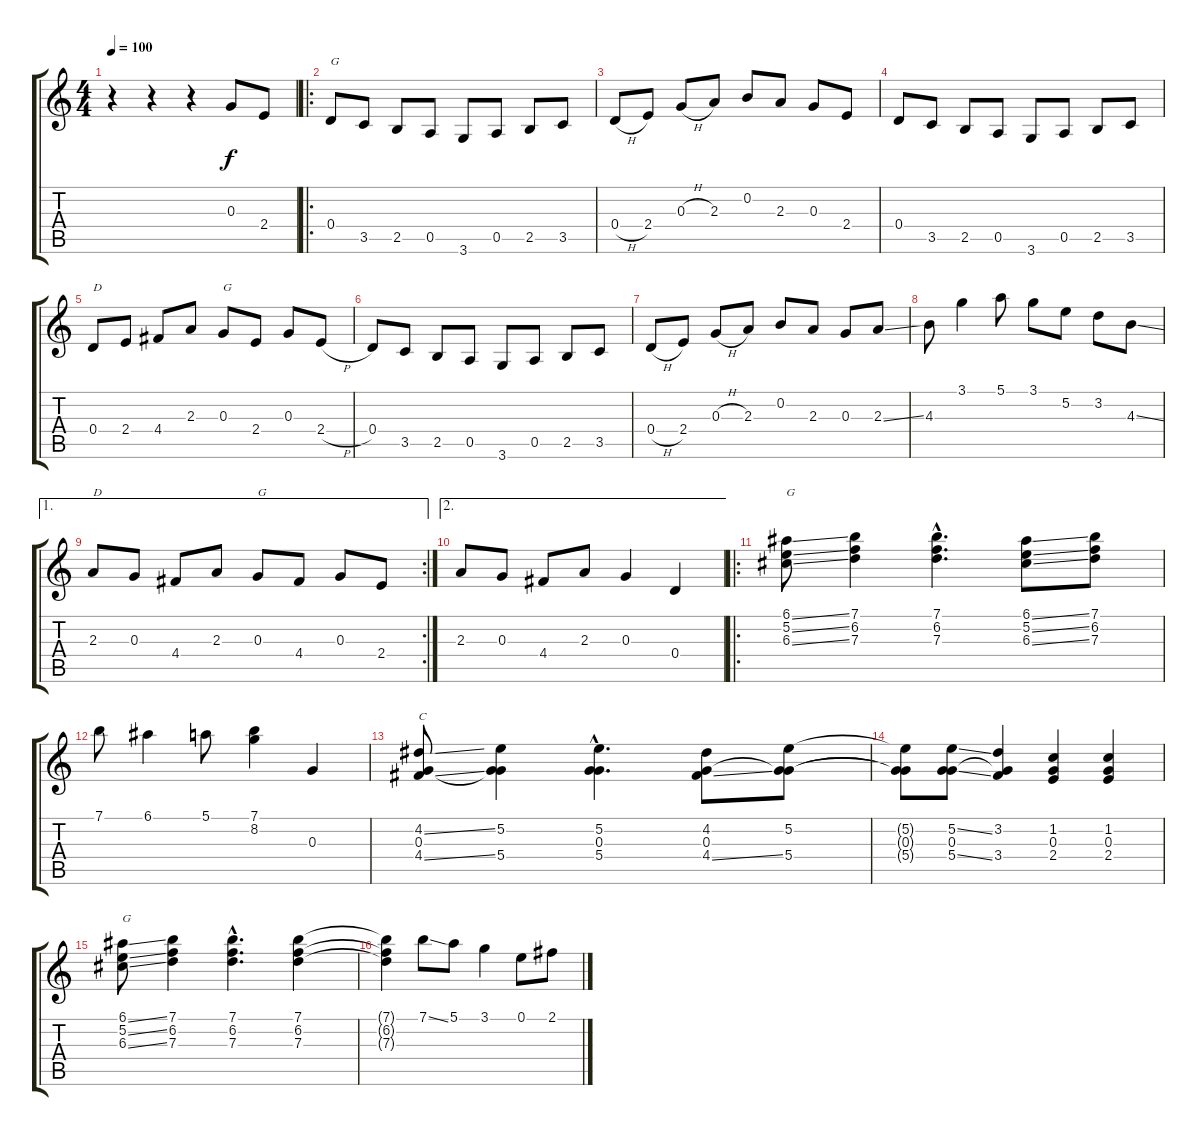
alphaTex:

\track "" {instrument acousticguitarnylon}
\staff {score tabs}
\tuning (E4 B3 G3 D3 A2 E2) {hide}
\ts (4 4)
\tempo 100
\clef g2
\ks c
r.4{dy f instrument acousticguitarnylon} r.4 r.4 0.3.8 2.4.8 |
\ro
0.4.8{txt "G"} 3.5.8 2.5.8 0.5.8 3.6.8 0.5.8 2.5.8 3.5.8 |
0.4{h}.8 2.4.8 0.3{h}.8 2.3.8 0.2.8 2.3.8 0.3.8 2.4.8 |
0.4.8 3.5.8 2.5.8 0.5.8 3.6.8 0.5.8 2.5.8 3.5.8 |
0.4.8{txt "D"} 2.4.8 4.4.8 2.3.8 0.3.8{txt "G"} 2.4.8 0.3.8 2.4{h}.8 |
0.4.8 3.5.8 2.5.8 0.5.8 3.6.8 0.5.8 2.5.8 3.5.8 |
0.4{h}.8 2.4.8 0.3{h}.8 2.3.8 0.2.8 2.3.8 0.3.8 2.3{ss}.8 |
4.3.8 3.1.4 5.1.8 3.1.8 5.2.8 3.2.8 4.3{ss}.8 |
\ae 1
\rc 2
2.3.8{txt "D"} 0.3.8 4.4.8 2.3.8 0.3.8{txt "G"} 4.4.8 0.3.8 2.4.8 |
\ae 2
2.3.8 0.3.8 4.4.8 2.3.8 0.3.4 0.4.4 |
\ro
(6.1{ss} 5.2{ss} 6.3{ss}).8{txt "G"} (7.1 6.2 7.3).4 (7.1{hac} 6.2{hac} 7.3{hac}).4{d} (6.1{ss} 5.2{ss} 6.3{ss}).8 (7.1 6.2 7.3).8 |
7.1.8 6.1.4 5.1.8 (7.1 8.2).4 0.3.4 |
(4.2{ss} 0.3 4.4{ss}).8{txt "C"} (5.2 0.3{t} 5.4).4 (5.2{hac} 0.3{hac} 5.4{hac}).4{d} (4.2 0.3 4.4{ss}).8 (5.2 0.3{t} 5.4).8 |
(5.2{t} 0.3{t} 5.4{t}).8 (5.2{ss} 0.3 5.4{ss}).8 (3.2 0.3{t} 3.4).4 (1.2 0.3 2.4).4 (1.2 0.3 2.4).4 |
(6.1{ss} 5.2{ss} 6.3{ss}).8{txt "G"} (7.1 6.2 7.3).4 (7.1{hac} 6.2{hac} 7.3{hac}).4{d} (7.1 6.2 7.3).4 |
(7.1{t} 6.2{t} 7.3{t}).4 7.1{ss}.8 5.1.8 3.1.4 0.1.8 2.1.8
